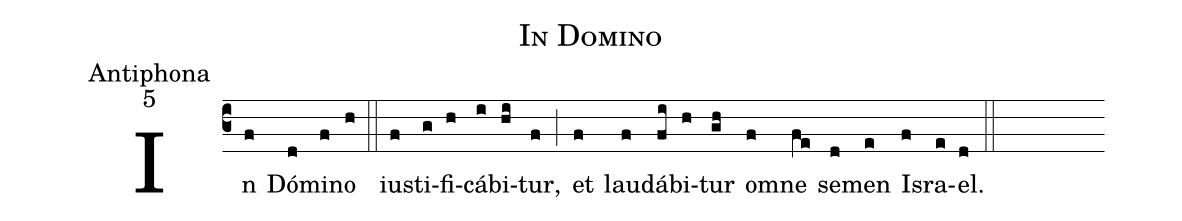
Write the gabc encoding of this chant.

name:In Domino;
office-part:Antiphona;
mode:5;
%%
(c3) In(f) Dó(d)mi(f)no(h) (::)
iu(f)sti(g)fi(h)cá(i)bi(hi)tur,(f) (;) et(f) lau(f)dá(fi)bi(h)tur(gh) om(f)ne(fe) se(d)men(e) Is(f)ra(e)el.(d) (::)
